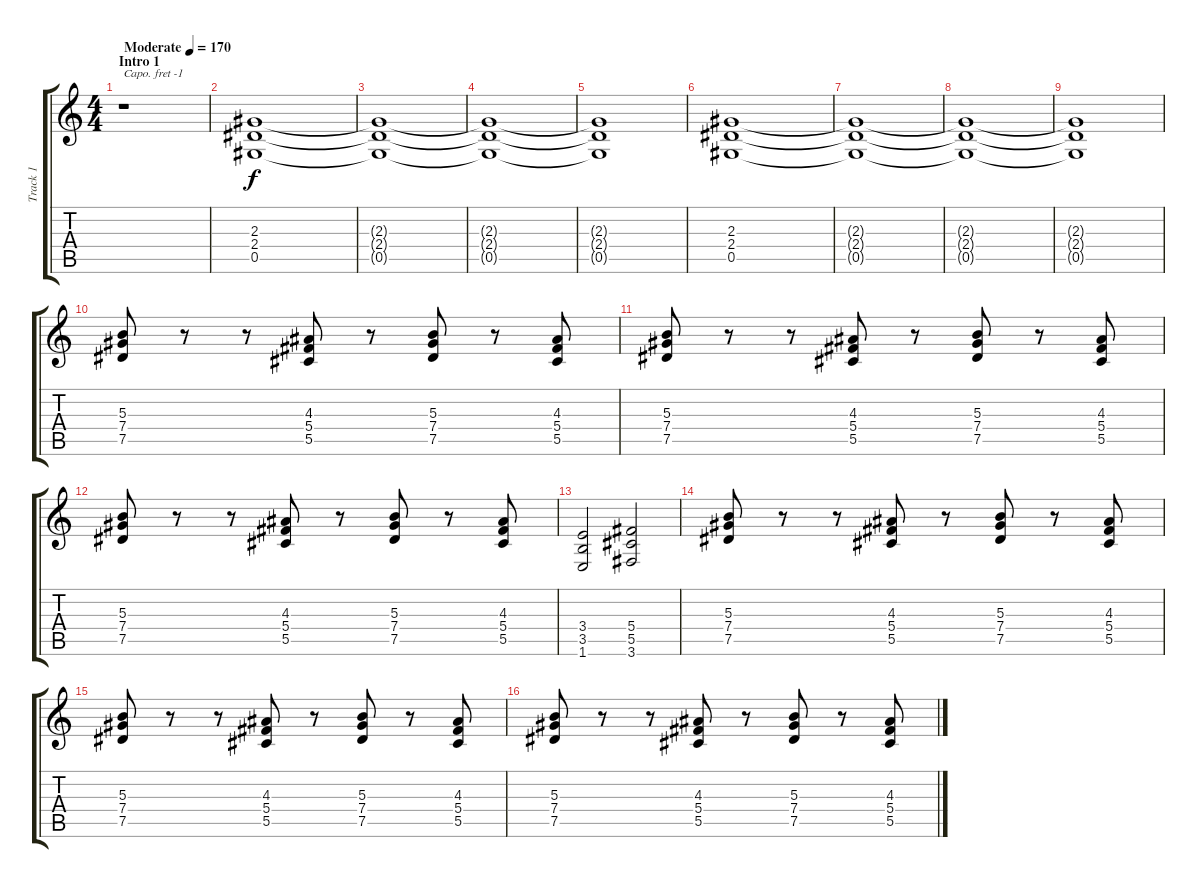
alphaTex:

\track ("Track 1" "Track 1") {instrument distortionguitar}
\staff {score tabs}
\capo -1
\tuning (E4 B3 G3 D3 A2 E2) {hide}
\ts (4 4)
\section ("" "Intro 1")
\tempo (170 "Moderate")
\clef g2
\ks c
r.1{dy f instrument distortionguitar} |
(2.3 2.4 0.5).1 |
(2.3{t} 2.4{t} 0.5{t}).1 |
(2.3{t} 2.4{t} 0.5{t}).1 |
(2.3{t} 2.4{t} 0.5{t}).1 |
(2.3 2.4 0.5).1 |
(2.3{t} 2.4{t} 0.5{t}).1 |
(2.3{t} 2.4{t} 0.5{t}).1 |
(2.3{t} 2.4{t} 0.5{t}).1 |
(5.3 7.4 7.5).8 r.8 r.8 (4.3 5.4 5.5).8 r.8 (5.3 7.4 7.5).8 r.8 (4.3 5.4 5.5).8 |
(5.3 7.4 7.5).8 r.8 r.8 (4.3 5.4 5.5).8 r.8 (5.3 7.4 7.5).8 r.8 (4.3 5.4 5.5).8 |
(5.3 7.4 7.5).8 r.8 r.8 (4.3 5.4 5.5).8 r.8 (5.3 7.4 7.5).8 r.8 (4.3 5.4 5.5).8 |
(3.4 3.5 1.6).2 (5.4 5.5 3.6).2 |
(5.3 7.4 7.5).8 r.8 r.8 (4.3 5.4 5.5).8 r.8 (5.3 7.4 7.5).8 r.8 (4.3 5.4 5.5).8 |
(5.3 7.4 7.5).8 r.8 r.8 (4.3 5.4 5.5).8 r.8 (5.3 7.4 7.5).8 r.8 (4.3 5.4 5.5).8 |
(5.3 7.4 7.5).8 r.8 r.8 (4.3 5.4 5.5).8 r.8 (5.3 7.4 7.5).8 r.8 (4.3 5.4 5.5).8
